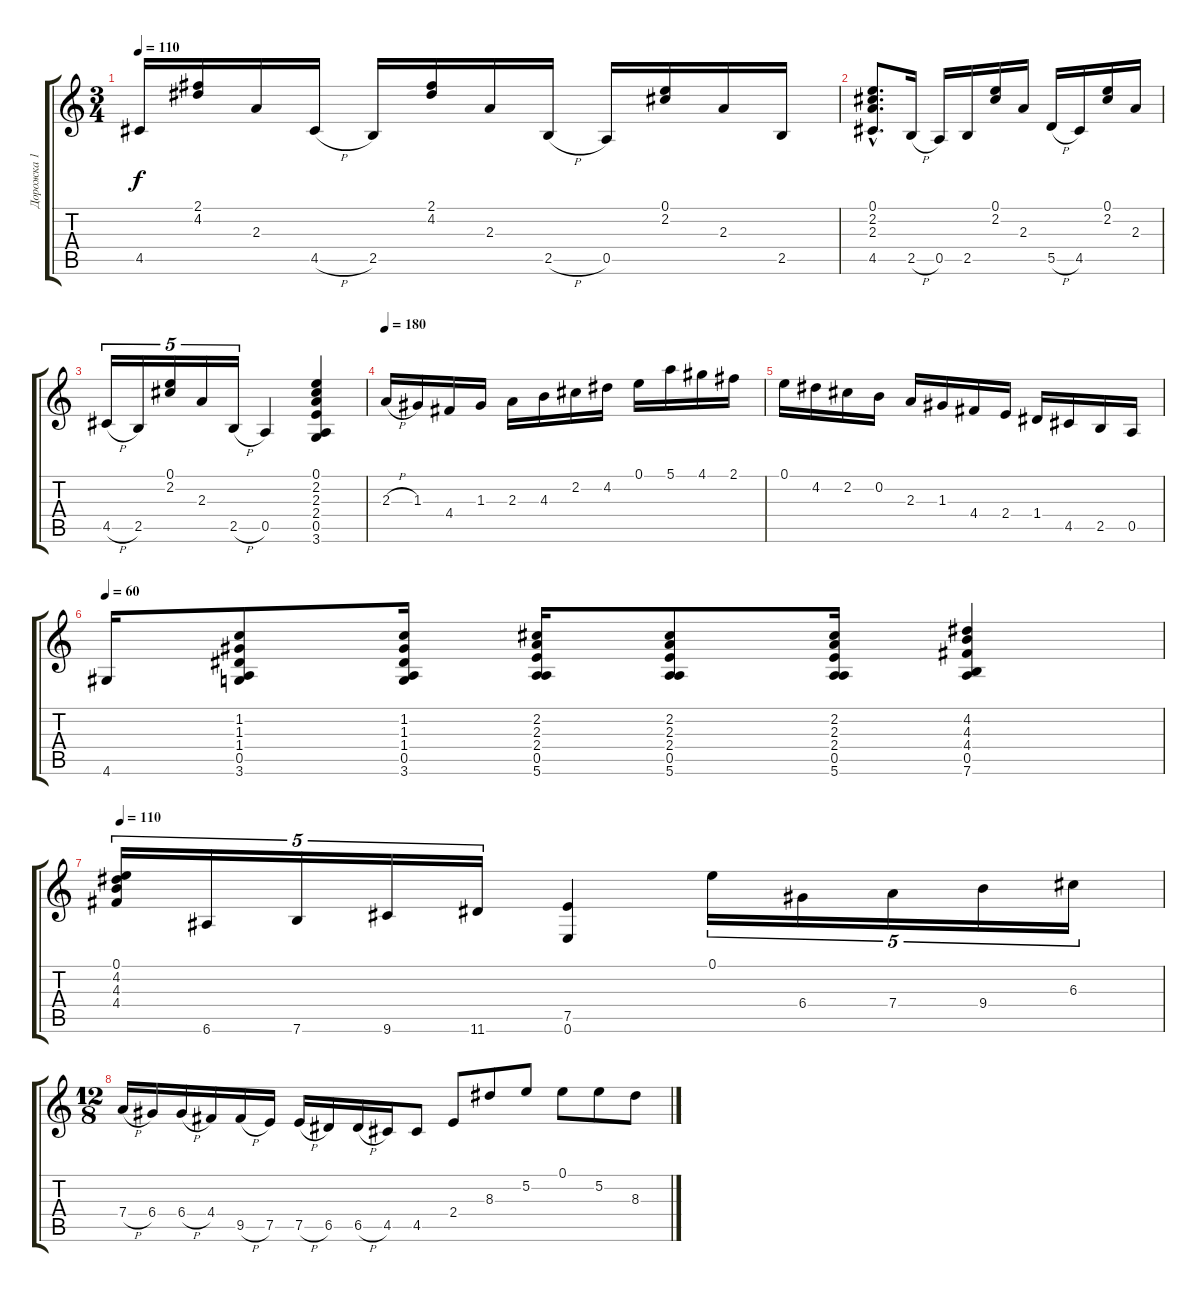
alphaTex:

\track ("Дорожка 1" "Дорожка 1") {instrument acousticguitarnylon}
\staff {score tabs}
\tuning (E4 B3 G3 D3 A2 E2) {hide}
\ts (3 4)
\tempo 110
\clef g2
\ks c
4.5.16{dy f} (2.1 4.2).16 2.3.16 4.5{h}.16 2.5.16 (2.1 4.2).16 2.3.16 2.5{h}.16 0.5.16 (0.1 2.2).16 2.3.16 2.5.16 |
(0.1{hac} 2.2{hac} 2.3{hac} 4.5{hac}).8{d} 2.5{h}.16 0.5.16 2.5.16 (0.1 2.2).16 2.3.16 5.5{h}.16 4.5.16 (0.1 2.2).16 2.3.16 |
4.5{h}.16{tu (5 4)} 2.5.16{tu (5 4)} (0.1 2.2).16{tu (5 4)} 2.3.16{tu (5 4)} 2.5{h}.16{tu (5 4)} 0.5.4 (0.1 2.2 2.3 2.4 0.5 3.6).4 |
\tempo 180
2.3{h}.16 1.3.16 4.4.16 1.3.16 2.3.16 4.3.16 2.2.16 4.2.16 0.1.16 5.1.16 4.1.16 2.1.16 |
0.1.16 4.2.16 2.2.16 0.2.16 2.3.16 1.3.16 4.4.16 2.4.16 1.4.16 4.5.16 2.5.16 0.5.16 |
\tempo 60
4.6.16 (1.2 1.3 1.4 0.5 3.6).8 (1.2 1.3 1.4 0.5 3.6).16 (2.2 2.3 2.4 0.5 5.6).16 (2.2 2.3 2.4 0.5 5.6).8 (2.2 2.3 2.4 0.5 5.6).16 (4.2 4.3 4.4 0.5 7.6).4 |
\tempo 110
(0.1 4.2 4.3 4.4).16{tu (5 4)} 6.6.16{tu (5 4)} 7.6.16{tu (5 4)} 9.6.16{tu (5 4)} 11.6.16{tu (5 4)} (7.5 0.6).4 0.1.16{tu (5 4)} 6.4.16{tu (5 4)} 7.4.16{tu (5 4)} 9.4.16{tu (5 4)} 6.3.16{tu (5 4)} |
\ts (12 8)
7.4{h}.16 6.4.16 6.4{h}.16 4.4.16 9.5{h}.16 7.5.16 7.5{h}.16 6.5.16 6.5{h}.16 4.5.16 4.5.8 2.4.8 8.3.8 5.2.8 0.1.8 5.2.8 8.3.8
